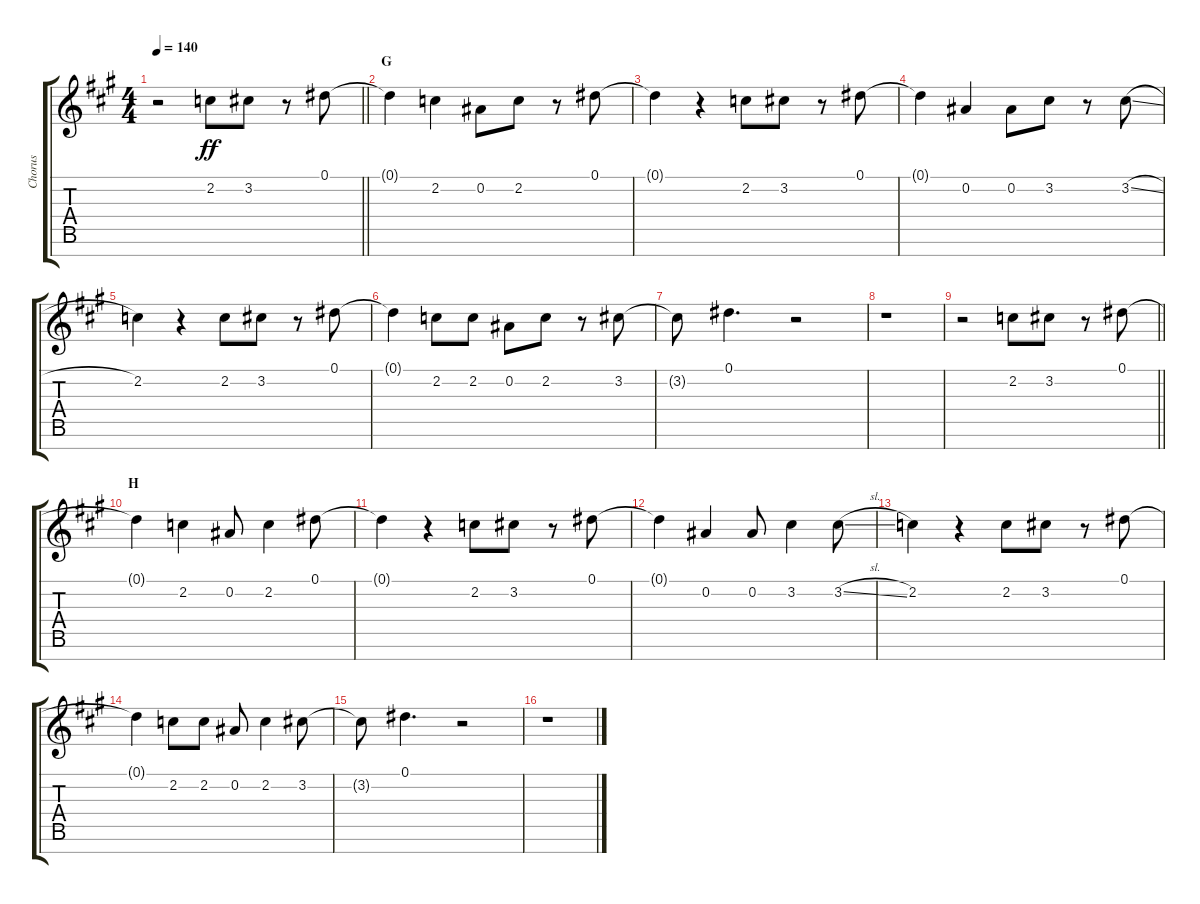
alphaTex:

\track ("Chorus" "Chorus") {instrument voiceoohs}
\staff {score tabs}
\tuning (Eb5 Bb4 Gb4 Db4 Ab3 Eb3 Bb2) {hide}
\ts (4 4)
\tempo 140
\clef g2
\barLineRight lightlight
\ks a
r.2{dy f} 2.2.8{dy ff} 3.2.8 r.8 0.1.8 |
\section ("" "G")
0.1{t}.4 2.2.4 0.2.8 2.2.8 r.8 0.1.8 |
0.1{t}.4 r.4 2.2.8 3.2.8 r.8 0.1.8 |
0.1{t}.4 0.2.4 0.2.8 3.2.8 r.8 3.2{sl}.8 |
2.2.4 r.4 2.2.8 3.2.8 r.8 0.1.8 |
0.1{t}.4 2.2.8 2.2.8 0.2.8 2.2.8 r.8 3.2.8 |
3.2{t}.8 0.1.4{d} r.2 |
r.1 |
\barLineRight lightlight
r.2 2.2.8 3.2.8 r.8 0.1.8 |
\section ("" "H")
0.1{t}.4 2.2.4 0.2.8 2.2.4 0.1.8 |
0.1{t}.4 r.4 2.2.8 3.2.8 r.8 0.1.8 |
0.1{t}.4 0.2.4 0.2.8 3.2.4 3.2{sl}.8 |
2.2.4 r.4 2.2.8 3.2.8 r.8 0.1.8 |
0.1{t}.4 2.2.8 2.2.8 0.2.8 2.2.4 3.2.8 |
3.2{t}.8 0.1.4{d} r.2 |
r.1
